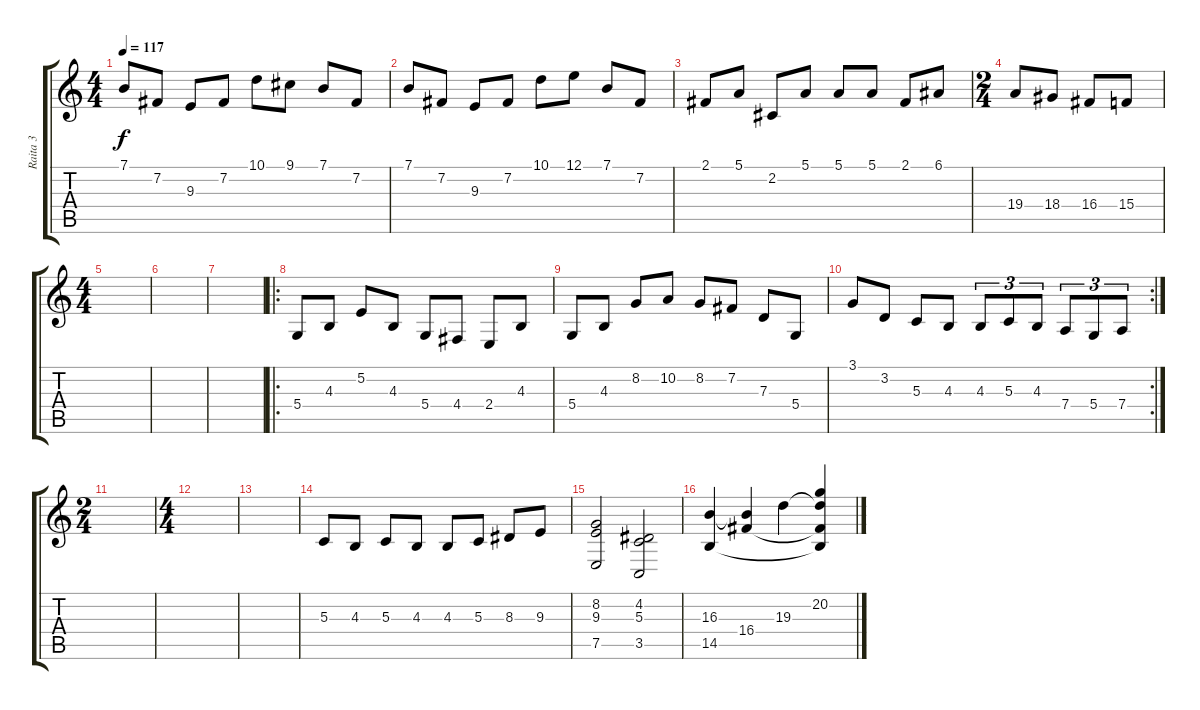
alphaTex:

\track ("Raita 3" "Raita 3") {instrument churchorgan}
\staff {score tabs}
\tuning (E4 B3 G3 D3 A2 E2) {hide}
\ts (4 4)
\tempo 117
\clef g2
\ks c
7.1.8{dy f} 7.2.8 9.3.8 7.2.8 10.1.8 9.1.8 7.1.8 7.2.8 |
7.1.8 7.2.8 9.3.8 7.2.8 10.1.8 12.1.8 7.1.8 7.2.8 |
2.1.8 5.1.8 2.2.8 5.1.8 5.1.8 5.1.8 2.1.8 6.1.8 |
\ts (2 4)
19.4.8 18.4.8 16.4.8 15.4.8 |
\ts (4 4)
|
|
|
\ro
5.4.8 4.3.8 5.2.8 4.3.8 5.4.8 4.4.8 2.4.8 4.3.8 |
5.4.8 4.3.8 8.2.8 10.2.8 8.2.8 7.2.8 7.3.8 5.4.8 |
\rc 2
3.1.8 3.2.8 5.3.8 4.3.8 4.3.8{tu (3 2)} 5.3.8{tu (3 2)} 4.3.8{tu (3 2)} 7.4.8{tu (3 2)} 5.4.8{tu (3 2)} 7.4.8{tu (3 2)} |
\ts (2 4)
|
\ts (4 4)
|
|
5.3.8 4.3.8 5.3.8 4.3.8 4.3.8 5.3.8 8.3.8 9.3.8 |
(8.2 9.3 7.5).2 (4.2 5.3 3.5).2 |
(16.3 14.5).4{instrument churchorgan} (16.3{t} 16.4).4 19.3.4 (20.2 19.3{t} 16.4{t} 14.5{t}).4
